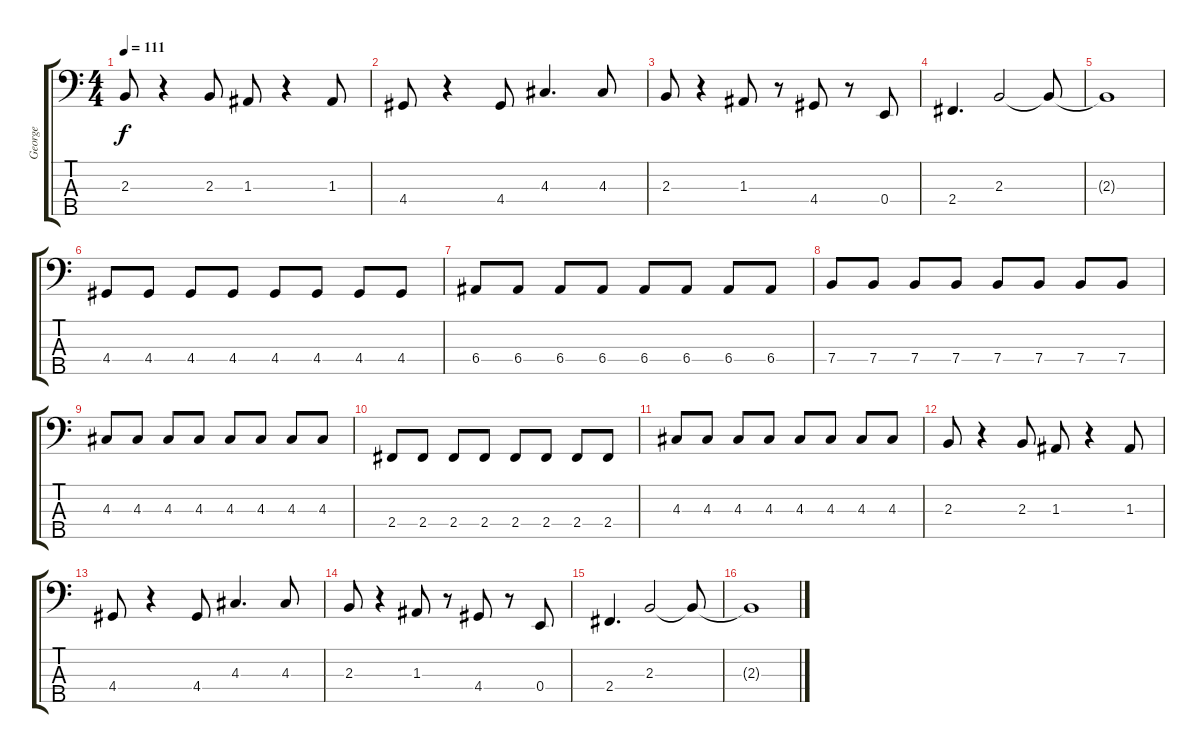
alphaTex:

\track ("George" "George") {instrument electricbasspick}
\staff {score tabs}
\tuning (G2 D2 A1 E1 B0) {hide}
\ts (4 4)
\tempo 111
\clef f4
\ks c
2.3.8{dy f} r.4 2.3.8 1.3.8 r.4 1.3.8 |
4.4.8 r.4 4.4.8 4.3.4{d} 4.3.8 |
2.3.8 r.4 1.3.8 r.8 4.4.8 r.8 0.4.8 |
2.4.4{d} 2.3.2 2.3{t}.8 |
2.3{t}.1 |
4.4.8 4.4.8 4.4.8 4.4.8 4.4.8 4.4.8 4.4.8 4.4.8 |
6.4.8 6.4.8 6.4.8 6.4.8 6.4.8 6.4.8 6.4.8 6.4.8 |
7.4.8 7.4.8 7.4.8 7.4.8 7.4.8 7.4.8 7.4.8 7.4.8 |
4.3.8 4.3.8 4.3.8 4.3.8 4.3.8 4.3.8 4.3.8 4.3.8 |
2.4.8 2.4.8 2.4.8 2.4.8 2.4.8 2.4.8 2.4.8 2.4.8 |
4.3.8 4.3.8 4.3.8 4.3.8 4.3.8 4.3.8 4.3.8 4.3.8 |
2.3.8 r.4 2.3.8 1.3.8 r.4 1.3.8 |
4.4.8 r.4 4.4.8 4.3.4{d} 4.3.8 |
2.3.8 r.4 1.3.8 r.8 4.4.8 r.8 0.4.8 |
2.4.4{d} 2.3.2 2.3{t}.8 |
2.3{t}.1
